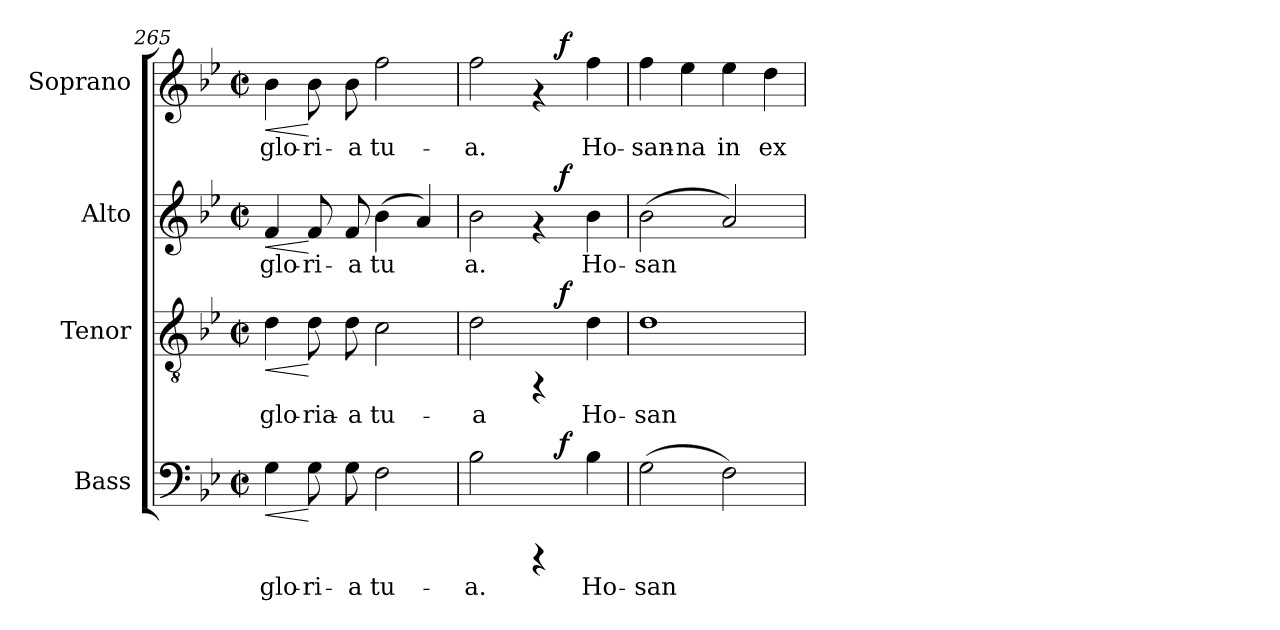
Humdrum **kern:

**kern	**text	**dynam	**kern	**text	**dynam	**kern	**text	**dynam	**kern	**text	**dynam
*part4	*part4	*part4	*part3	*part3	*part3	*part2	*part2	*part2	*part1	*part1	*part1
*staff4	*staff4	*staff4	*staff3	*staff3	*staff3	*staff2	*staff2	*staff2	*staff1	*staff1	*staff1
*I"Bass	*	*	*I"Tenor	*	*	*I"Alto	*	*	*I"Soprano	*	*
*I'B.	*	*	*I'T.	*	*	*I'A.	*	*	*I'S.	*	*
!!LO:LB:g=z
*clefF4	*	*	*clefGv2	*	*	*clefG2	*	*	*clefG2	*	*
*k[b-e-]	*	*	*k[b-e-]	*	*	*k[b-e-]	*	*	*k[b-e-]	*	*
*B-:	*	*	*B-:	*	*	*B-:	*	*	*B-:	*	*
*M2/2	*	*	*M2/2	*	*	*M2/2	*	*	*M2/2	*	*
*met(c|)	*	*	*met(c|)	*	*	*met(c|)	*	*	*met(c|)	*	*
=265	=265	=265	=265	=265	=265	=265	=265	=265	=265	=265	=265
!	!LO:LY:b:cj	!LO:HP:b	!	!LO:LY:b:cj	!LO:HP:b	!	!LO:LY:b:cj	!LO:HP:b	!	!LO:LY:b:cj	!LO:HP:b
4G\	glo-	<	4d\	glo-	<	4f/	glo-	<	4b-\	glo-	<
!	!LO:LY:b:cj	!	!	!LO:LY:b:cj	!	!	!LO:LY:b:cj	!	!	!LO:LY:b:cj	!
8G\	-ri-	[	8d\	-ria-	[	8f/	-ri-	[	8b-\	-ri-	[
!	!LO:LY:b:cj	!	!	!LO:LY:b:cj	!	!	!LO:LY:b:cj	!	!	!LO:LY:b:cj	!
8G\	-a	.	8d\	-a	.	8f/	-a	.	8b-\	-a	.
!	!LO:LY:b:cj	!	!	!LO:LY:b:cj	!	!	!LO:LY:b:cj	!	!	!LO:LY:b:cj	!
2F\	tu-	.	2c\	tu-	.	(<4b-\	tu	.	2ff\	tu-	.
!	!	!	!	!	!	!	!LO:LY:b:cj	!	!	!	!
.	.	.	.	.	.	4a/)	.	.	.	.	.
=266	=266	=266	=266	=266	=266	=266	=266	=266	=266	=266	=266
!	!LO:LY:b:cj	!	!	!LO:LY:b:cj	!	!	!LO:LY:b:cj	!	!	!LO:LY:b:cj	!
*^	*	*	*^	*	*	*^	*	*	*^	*	*
2B-\	2ryy	-a.	.	2d\	2ryy	-a	.	2b-\	2ryy	a.	.	2ff\	2ryy	-a.	.
4rCCC	8ryy	.	.	4rFF	8ryy	.	.	4rf	8ryy	.	.	4rf	8ryy	.	.
!	!	!	!LO:DY:a	!	!	!	!LO:DY:a	!	!	!	!LO:DY:a	!	!	!	!LO:DY:a
.	4.ryy	.	f	.	4.ryy	.	f	.	4.ryy	.	f	.	4.ryy	.	f
!	!	!LO:LY:b:cj	!	!	!	!LO:LY:b:cj	!	!	!	!LO:LY:b:cj	!	!	!	!LO:LY:b:cj	!
4B-\	.	Ho-	.	4d\	.	Ho-	.	4b-\	.	Ho-	.	4ff\	.	Ho-	.
=267	=267	=267	=267	=267	=267	=267	=267	=267	=267	=267	=267	=267	=267	=267	=267
!	!	!LO:LY:b:cj	!	!	!	!LO:LY:b:cj	!	!	!	!LO:LY:b:cj	!	!	!	!LO:LY:b:cj	!
*v	*v	*	*	*	*	*	*	*v	*v	*	*	*v	*v	*	*
*	*	*	*v	*v	*	*	*	*	*	*	*	*
(>2G\	-san	.	1d	-san-	.	(<2b-\	-san	.	4ff\	-san-	.
!	!	!	!	!	!	!	!	!	!	!LO:LY:b:cj	!
.	.	.	.	.	.	.	.	.	4ee-\	-na	.
!	!LO:LY:b:cj	!	!	!	!	!	!LO:LY:b:cj	!	!	!LO:LY:b:cj	!
2F\)	.	.	.	.	.	2a/)	.	.	4ee-\	in	.
!	!	!	!	!	!	!	!	!	!	!LO:LY:b:cj	!
.	.	.	.	.	.	.	.	.	4dd\	ex-	.
=	=	=	=	=	=	=	=	=	=	=	=
*-	*-	*-	*-	*-	*-	*-	*-	*-	*-	*-	*-
